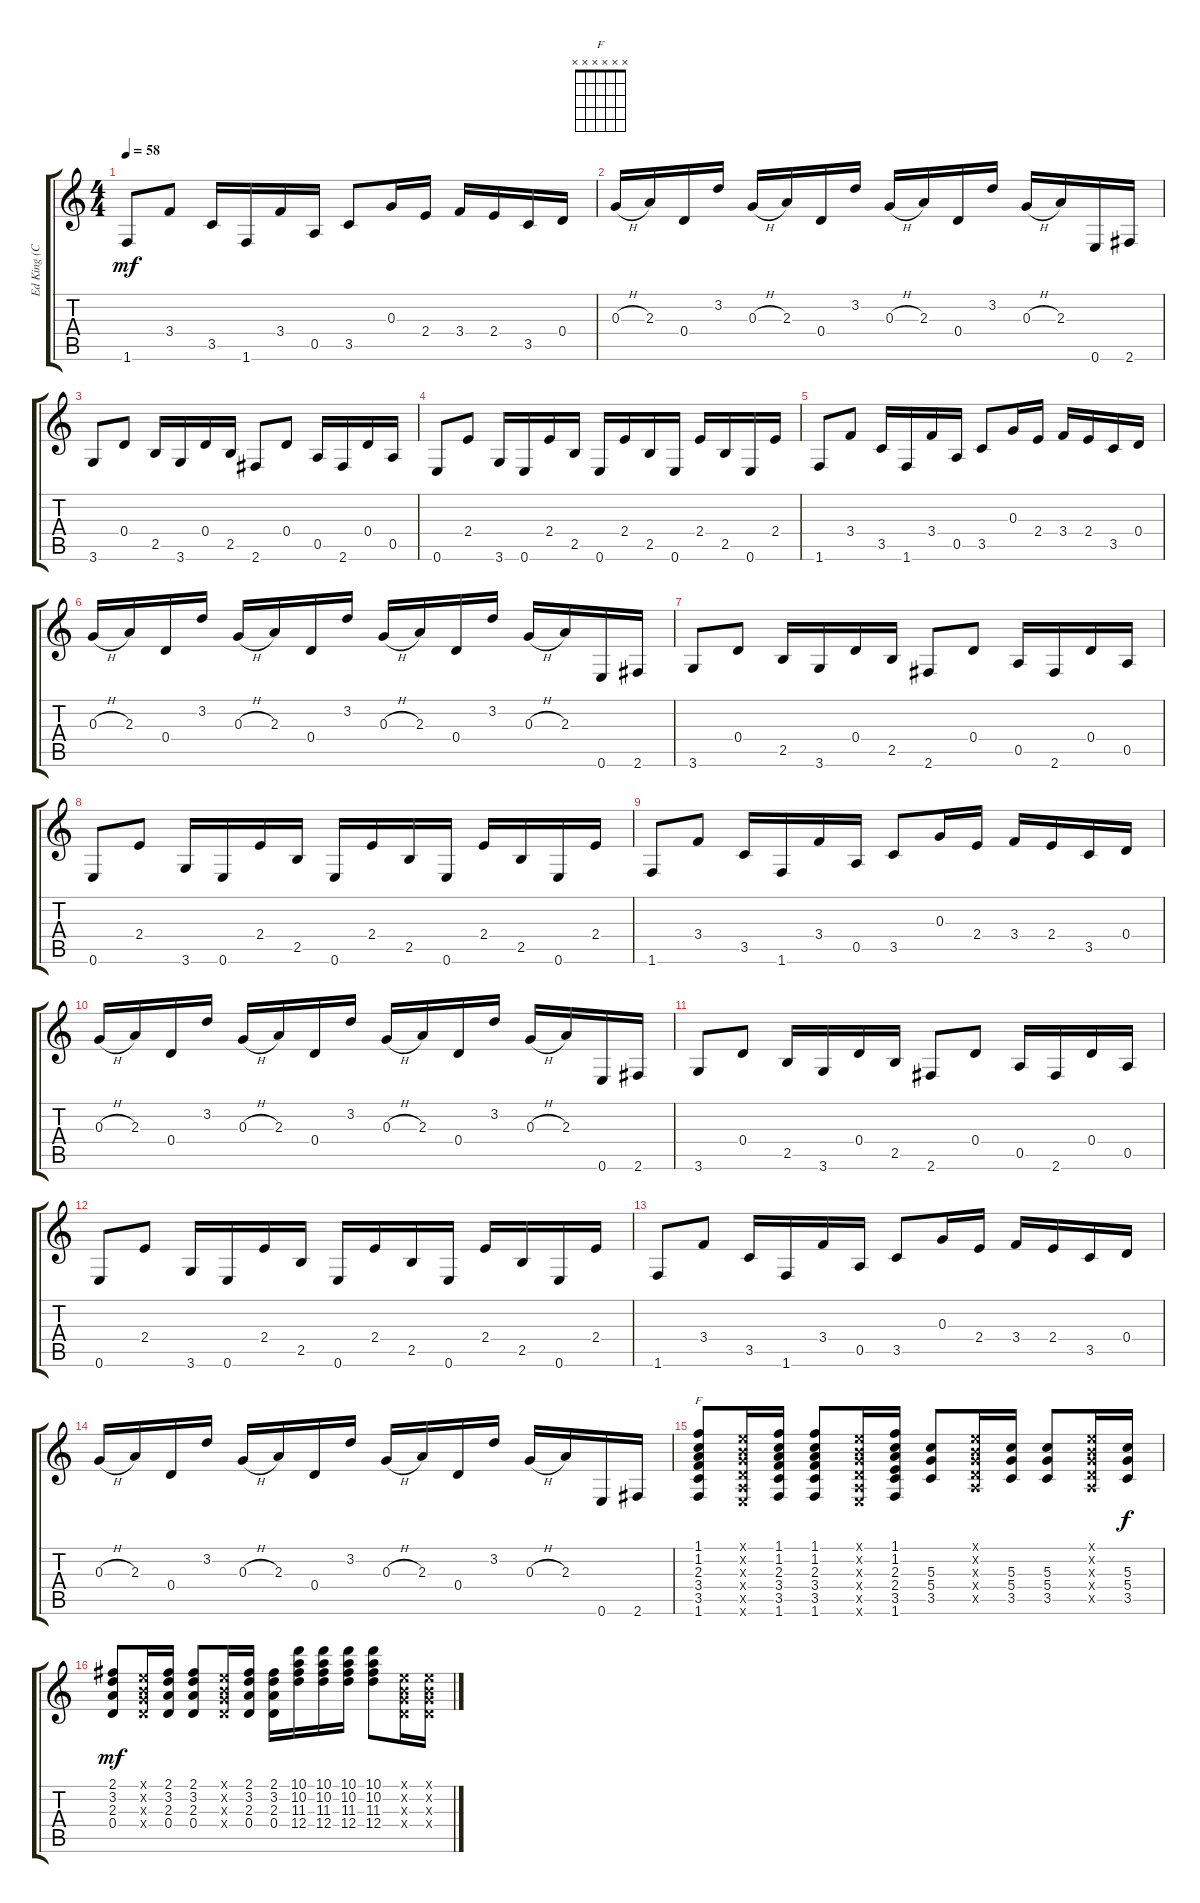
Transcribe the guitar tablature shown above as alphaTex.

\track ("Ed King (Clean/Solo Guitar)" "Ed King (C") {instrument overdrivenguitar}
\staff {score tabs}
\tuning (E4 B3 G3 D3 A2 E2) {hide}
\chord ("F" x x x x x x)
\ts (4 4)
\tempo 58
\clef g2
\ks c
1.6.8{dy mf} 3.4.8 3.5.16 1.6.16 3.4.16 0.5.16 3.5.8 0.3.16 2.4.16 3.4.16 2.4.16 3.5.16 0.4.16 |
0.3{h}.16 2.3.16 0.4.16 3.2.16 0.3{h}.16 2.3.16 0.4.16 3.2.16 0.3{h}.16 2.3.16 0.4.16 3.2.16 0.3{h}.16 2.3.16 0.6.16 2.6.16 |
3.6.8 0.4.8 2.5.16 3.6.16 0.4.16 2.5.16 2.6.8 0.4.8 0.5.16 2.6.16 0.4.16 0.5.16 |
0.6.8 2.4.8 3.6.16 0.6.16 2.4.16 2.5.16 0.6.16 2.4.16 2.5.16 0.6.16 2.4.16 2.5.16 0.6.16 2.4.16 |
1.6.8 3.4.8 3.5.16 1.6.16 3.4.16 0.5.16 3.5.8 0.3.16 2.4.16 3.4.16 2.4.16 3.5.16 0.4.16 |
0.3{h}.16 2.3.16 0.4.16 3.2.16 0.3{h}.16 2.3.16 0.4.16 3.2.16 0.3{h}.16 2.3.16 0.4.16 3.2.16 0.3{h}.16 2.3.16 0.6.16 2.6.16 |
3.6.8 0.4.8 2.5.16 3.6.16 0.4.16 2.5.16 2.6.8 0.4.8 0.5.16 2.6.16 0.4.16 0.5.16 |
0.6.8 2.4.8 3.6.16 0.6.16 2.4.16 2.5.16 0.6.16 2.4.16 2.5.16 0.6.16 2.4.16 2.5.16 0.6.16 2.4.16 |
1.6.8 3.4.8 3.5.16 1.6.16 3.4.16 0.5.16 3.5.8 0.3.16 2.4.16 3.4.16 2.4.16 3.5.16 0.4.16 |
0.3{h}.16 2.3.16 0.4.16 3.2.16 0.3{h}.16 2.3.16 0.4.16 3.2.16 0.3{h}.16 2.3.16 0.4.16 3.2.16 0.3{h}.16 2.3.16 0.6.16 2.6.16 |
3.6.8 0.4.8 2.5.16 3.6.16 0.4.16 2.5.16 2.6.8 0.4.8 0.5.16 2.6.16 0.4.16 0.5.16 |
0.6.8 2.4.8 3.6.16 0.6.16 2.4.16 2.5.16 0.6.16 2.4.16 2.5.16 0.6.16 2.4.16 2.5.16 0.6.16 2.4.16 |
1.6.8 3.4.8 3.5.16 1.6.16 3.4.16 0.5.16 3.5.8 0.3.16 2.4.16 3.4.16 2.4.16 3.5.16 0.4.16 |
0.3{h}.16 2.3.16 0.4.16 3.2.16 0.3{h}.16 2.3.16 0.4.16 3.2.16 0.3{h}.16 2.3.16 0.4.16 3.2.16 0.3{h}.16 2.3.16 0.6.16 2.6.16 |
(1.1 1.2 2.3 3.4 3.5 1.6).8{ch "F" instrument overdrivenguitar} (0.1{x} 0.2{x} 0.3{x} 0.4{x} 0.5{x} 0.6{x}).16 (1.1 1.2 2.3 3.4 3.5 1.6).16 (1.1 1.2 2.3 3.4 3.5 1.6).8 (0.1{x} 0.2{x} 0.3{x} 0.4{x} 0.5{x} 0.6{x}).16 (1.1 1.2 2.3 2.4 3.5 1.6).16 (5.3 5.4 3.5).8 (0.1{x} 0.2{x} 0.3{x} 0.4{x} 0.5{x}).16 (5.3 5.4 3.5).16 (5.3 5.4 3.5).8 (0.1{x} 0.2{x} 0.3{x} 0.4{x} 0.5{x}).16 (5.3 5.4 3.5).16{dy f} |
(2.1 3.2 2.3 0.4).8{dy mf} (0.1{x} 0.2{x} 0.3{x} 0.4{x}).16 (2.1 3.2 2.3 0.4).16 (2.1 3.2 2.3 0.4).8 (0.1{x} 0.2{x} 0.3{x} 0.4{x}).16 (2.1 3.2 2.3 0.4).16 (2.1 3.2 2.3 0.4).16 (10.1 10.2 11.3 12.4).16 (10.1 10.2 11.3 12.4).16 (10.1 10.2 11.3 12.4).16 (10.1 10.2 11.3 12.4).8 (0.1{x} 0.2{x} 0.3{x} 0.4{x}).16 (0.1{x} 0.2{x} 0.3{x} 0.4{x}).16
